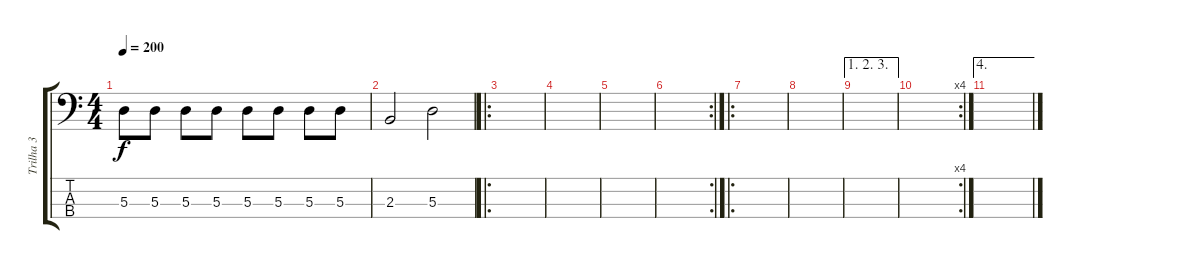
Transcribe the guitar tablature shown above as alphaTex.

\track ("Trilha 3" "Trilha 3") {instrument electricbassfinger}
\staff {score tabs}
\tuning (G2 D2 A1 E1) {hide}
\ts (4 4)
\tempo 200
\clef f4
\ks c
5.3.8{dy f} 5.3.8 5.3.8 5.3.8 5.3.8 5.3.8 5.3.8 5.3.8 |
2.3.2 5.3.2 |
\ro
|
|
|
\rc 2
|
\ro
|
|
\ae (1 2 3)
|
\rc 4
|
\ae 4
